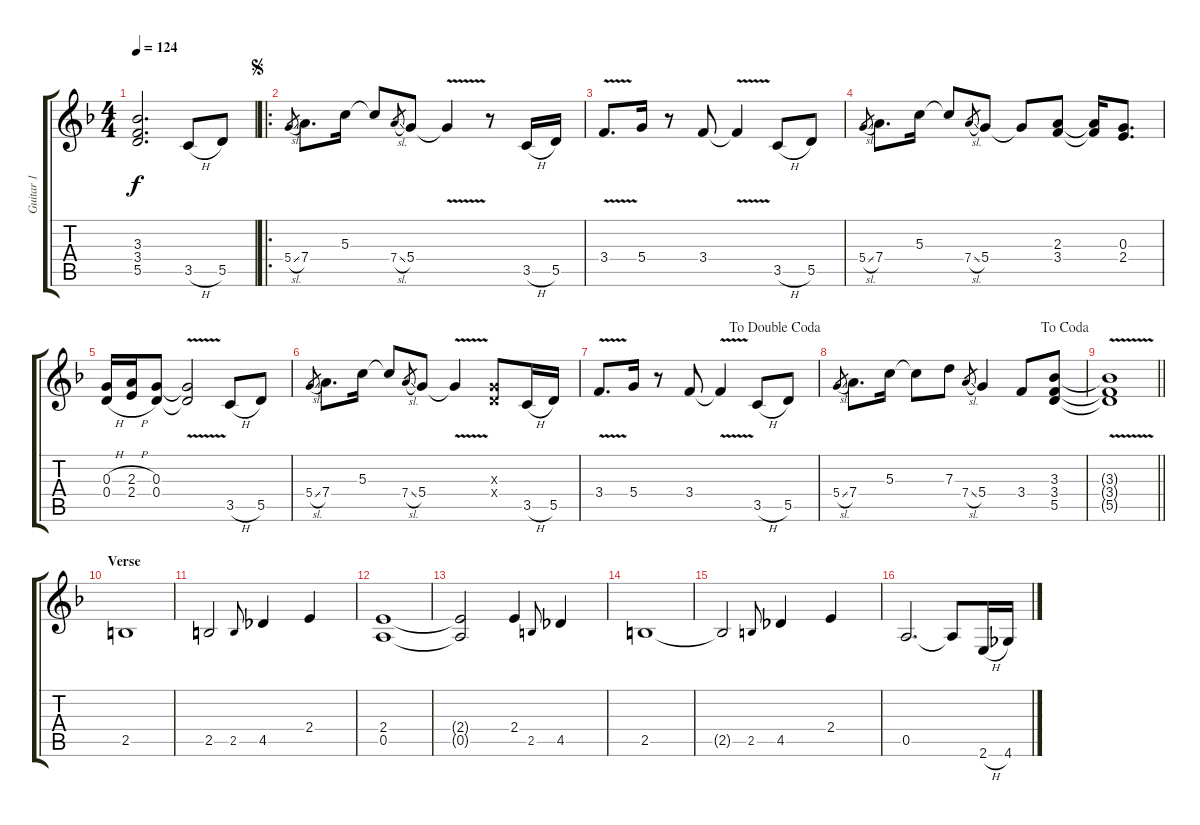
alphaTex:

\track ("Guitar 1" "Guitar 1") {instrument electricguitarclean}
\staff {score tabs}
\tuning (E4 B3 G3 D3 A2 D2) {hide}
\ts (4 4)
\tempo 124
\clef g2
\ks f
(3.3{t} 3.4{t} 5.5{t}).2{d dy f} 3.5{h}.8 5.5.8 |
\ro
\jump segno
5.4{sl}.8{gr} 7.4.8{d} 5.3.16 5.3{t}.8 7.4{sl}.8{gr} 5.4.8 5.4{v t}.4 r.8 3.5{h}.16 5.5.16 |
3.4{v}.8{d} 5.4.16 r.8 3.4.8 3.4{v t}.4 3.5{h}.8 5.5.8 |
5.4{sl}.8{gr} 7.4.8{d} 5.3.16 5.3{t}.8 7.4{sl}.8{gr} 5.4.8 5.4{t}.8 (2.3 3.4).8 (2.3{t} 3.4{t}).16 (0.3 2.4).8{d} |
(0.3{h} 0.4{h}).16 (2.3{h} 2.4{h}).16 (0.3 0.4).8 (0.3{v t} 0.4{v t}).2 3.5{h}.8 5.5.8 |
5.4{sl}.8{gr} 7.4.8{d} 5.3.16 5.3{t}.8 7.4{sl}.8{gr} 5.4.8 5.4{v t}.4 (0.3{x} 0.4{x}).8 3.5{h}.16 5.5.16 |
\jump dadoublecoda
3.4{v}.8{d} 5.4.16 r.8 3.4.8 3.4{v t}.4 3.5{h}.8 5.5.8 |
\jump dacoda
5.4{sl}.8{gr} 7.4.8{d} 5.3.16 5.3{t}.8 7.3.8 7.4{sl}.8{gr} 5.4.4 3.4.8 (3.3 3.4 5.5).8 |
\barLineRight lightlight
(3.3{v t} 3.4{t} 5.5{t}).1 |
\section ("" "Verse")
2.5.1 |
2.5.2 2.5.8{gr onbeat} 4.5.4 2.4.4 |
(2.4 0.5).1 |
(2.4{t} 0.5{t}).2 2.4.4 2.5.8{gr onbeat} 4.5.4 |
2.5.1 |
2.5{t}.2 2.5.8{gr onbeat} 4.5.4 2.4.4 |
0.5.2{d} 0.5{t}.8 2.6{h}.16 4.6.16
